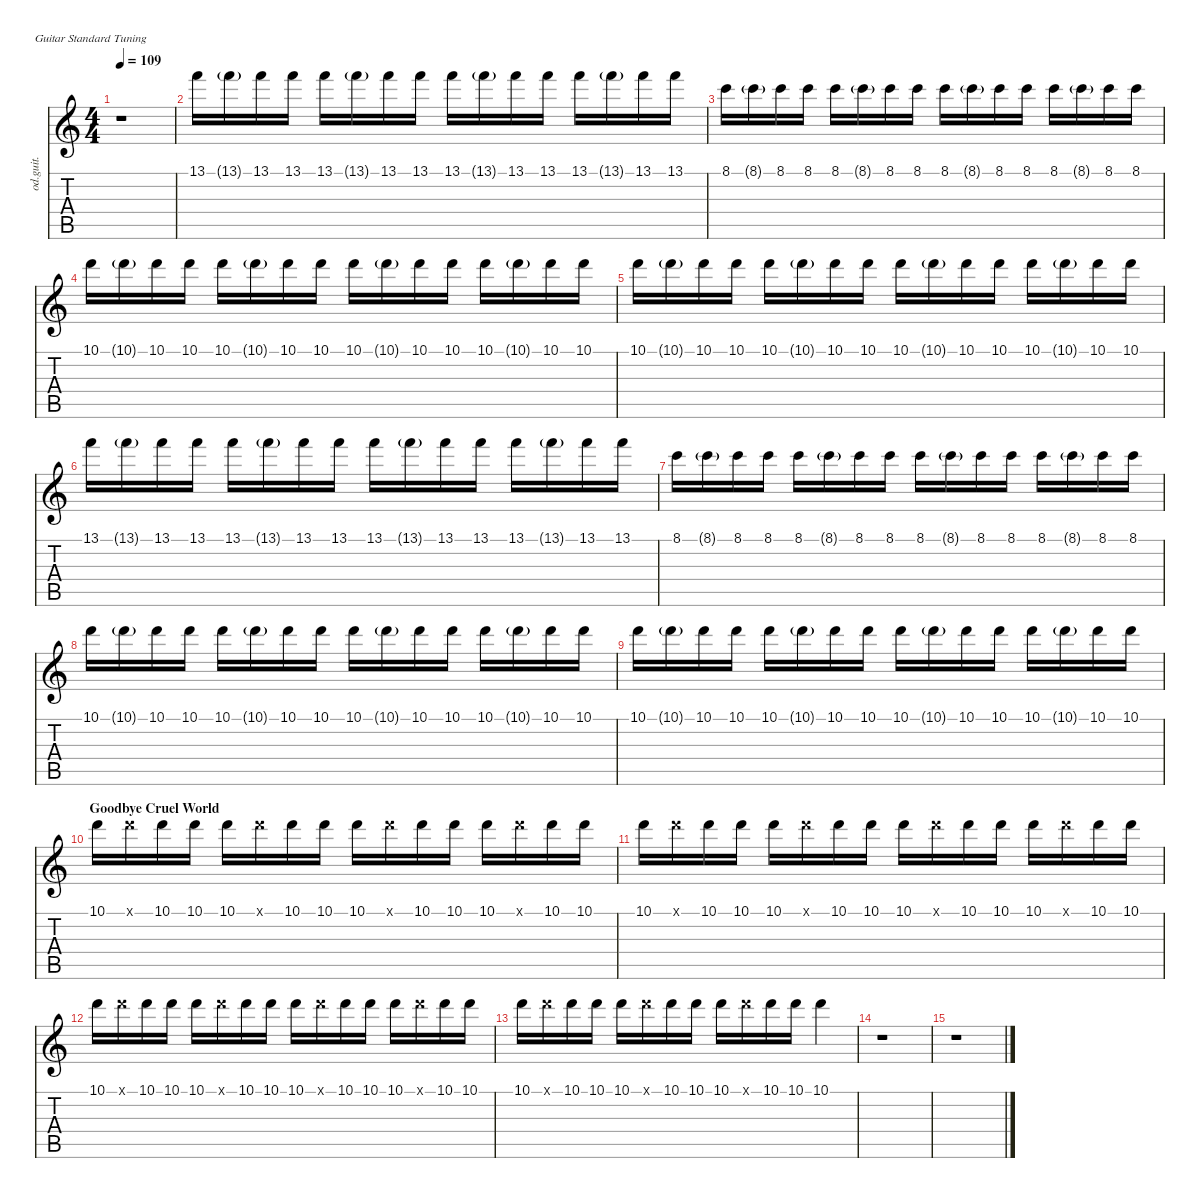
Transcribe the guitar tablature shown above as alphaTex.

\defaultSystemsLayout 4
\hideDynamics
\bracketExtendMode nobrackets
\otherSystemsTrackNameOrientation horizontal
\track ("Guit IV" "od.guit.") {instrument overdrivenguitar}
\staff {score tabs}
\tuning (E4 B3 G3 D3 A2 E2)
\ts (4 4)
\tempo 109
\clef g2
\ks c
r.1{dy f beam Down} |
13.1.16{instrument acousticguitarsteel beam Down} 13.1{g}.16{beam Down} 13.1.16{beam Down} 13.1.16{beam Down} 13.1.16{beam Down} 13.1{g}.16{beam Down} 13.1.16{beam Down} 13.1.16{beam Down} 13.1.16{beam Down} 13.1{g}.16{beam Down} 13.1.16{beam Down} 13.1.16{beam Down} 13.1.16{beam Down} 13.1{g}.16{beam Down} 13.1.16{beam Down} 13.1.16{beam Down} |
8.1.16{beam Down} 8.1{g}.16{beam Down} 8.1.16{beam Down} 8.1.16{beam Down} 8.1.16{beam Down} 8.1{g}.16{beam Down} 8.1.16{beam Down} 8.1.16{beam Down} 8.1.16{beam Down} 8.1{g}.16{beam Down} 8.1.16{beam Down} 8.1.16{beam Down} 8.1.16{beam Down} 8.1{g}.16{beam Down} 8.1.16{beam Down} 8.1.16{beam Down} |
10.1.16{beam Down} 10.1{g}.16{beam Down} 10.1.16{beam Down} 10.1.16{beam Down} 10.1.16{beam Down} 10.1{g}.16{beam Down} 10.1.16{beam Down} 10.1.16{beam Down} 10.1.16{beam Down} 10.1{g}.16{beam Down} 10.1.16{beam Down} 10.1.16{beam Down} 10.1.16{beam Down} 10.1{g}.16{beam Down} 10.1.16{beam Down} 10.1.16{beam Down} |
10.1.16{beam Down} 10.1{g}.16{beam Down} 10.1.16{beam Down} 10.1.16{beam Down} 10.1.16{beam Down} 10.1{g}.16{beam Down} 10.1.16{beam Down} 10.1.16{beam Down} 10.1.16{beam Down} 10.1{g}.16{beam Down} 10.1.16{beam Down} 10.1.16{beam Down} 10.1.16{beam Down} 10.1{g}.16{beam Down} 10.1.16{beam Down} 10.1.16{beam Down} |
13.1.16{beam Down} 13.1{g}.16{beam Down} 13.1.16{beam Down} 13.1.16{beam Down} 13.1.16{beam Down} 13.1{g}.16{beam Down} 13.1.16{beam Down} 13.1.16{beam Down} 13.1.16{beam Down} 13.1{g}.16{beam Down} 13.1.16{beam Down} 13.1.16{beam Down} 13.1.16{beam Down} 13.1{g}.16{beam Down} 13.1.16{beam Down} 13.1.16{beam Down} |
8.1.16{beam Down} 8.1{g}.16{beam Down} 8.1.16{beam Down} 8.1.16{beam Down} 8.1.16{beam Down} 8.1{g}.16{beam Down} 8.1.16{beam Down} 8.1.16{beam Down} 8.1.16{beam Down} 8.1{g}.16{beam Down} 8.1.16{beam Down} 8.1.16{beam Down} 8.1.16{beam Down} 8.1{g}.16{beam Down} 8.1.16{beam Down} 8.1.16{beam Down} |
10.1.16{beam Down} 10.1{g}.16{beam Down} 10.1.16{beam Down} 10.1.16{beam Down} 10.1.16{beam Down} 10.1{g}.16{beam Down} 10.1.16{beam Down} 10.1.16{beam Down} 10.1.16{beam Down} 10.1{g}.16{beam Down} 10.1.16{beam Down} 10.1.16{beam Down} 10.1.16{beam Down} 10.1{g}.16{beam Down} 10.1.16{beam Down} 10.1.16{beam Down} |
10.1.16{beam Down} 10.1{g}.16{beam Down} 10.1.16{beam Down} 10.1.16{beam Down} 10.1.16{beam Down} 10.1{g}.16{beam Down} 10.1.16{beam Down} 10.1.16{beam Down} 10.1.16{beam Down} 10.1{g}.16{beam Down} 10.1.16{beam Down} 10.1.16{beam Down} 10.1.16{beam Down} 10.1{g}.16{beam Down} 10.1.16{beam Down} 10.1.16{beam Down} |
\section ("" "Goodbye Cruel World")
10.1.16{beam Down} 10.1{x}.16{beam Down} 10.1.16{beam Down} 10.1.16{beam Down} 10.1.16{beam Down} 10.1{x}.16{beam Down} 10.1.16{beam Down} 10.1.16{beam Down} 10.1.16{beam Down} 10.1{x}.16{beam Down} 10.1.16{beam Down} 10.1.16{beam Down} 10.1.16{beam Down} 10.1{x}.16{beam Down} 10.1.16{beam Down} 10.1.16{beam Down} |
10.1.16{beam Down} 10.1{x}.16{beam Down} 10.1.16{beam Down} 10.1.16{beam Down} 10.1.16{beam Down} 10.1{x}.16{beam Down} 10.1.16{beam Down} 10.1.16{beam Down} 10.1.16{beam Down} 10.1{x}.16{beam Down} 10.1.16{beam Down} 10.1.16{beam Down} 10.1.16{beam Down} 10.1{x}.16{beam Down} 10.1.16{beam Down} 10.1.16{beam Down} |
10.1.16{beam Down} 10.1{x}.16{beam Down} 10.1.16{beam Down} 10.1.16{beam Down} 10.1.16{beam Down} 10.1{x}.16{beam Down} 10.1.16{beam Down} 10.1.16{beam Down} 10.1.16{beam Down} 10.1{x}.16{beam Down} 10.1.16{beam Down} 10.1.16{beam Down} 10.1.16{beam Down} 10.1{x}.16{beam Down} 10.1.16{beam Down} 10.1.16{beam Down} |
10.1.16{beam Down} 10.1{x}.16{beam Down} 10.1.16{beam Down} 10.1.16{beam Down} 10.1.16{beam Down} 10.1{x}.16{beam Down} 10.1.16{beam Down} 10.1.16{beam Down} 10.1.16{beam Down} 10.1{x}.16{beam Down} 10.1.16{beam Down} 10.1.16{beam Down} 10.1.4{beam Down} |
r.1{beam Down} |
r.1{beam Down}
